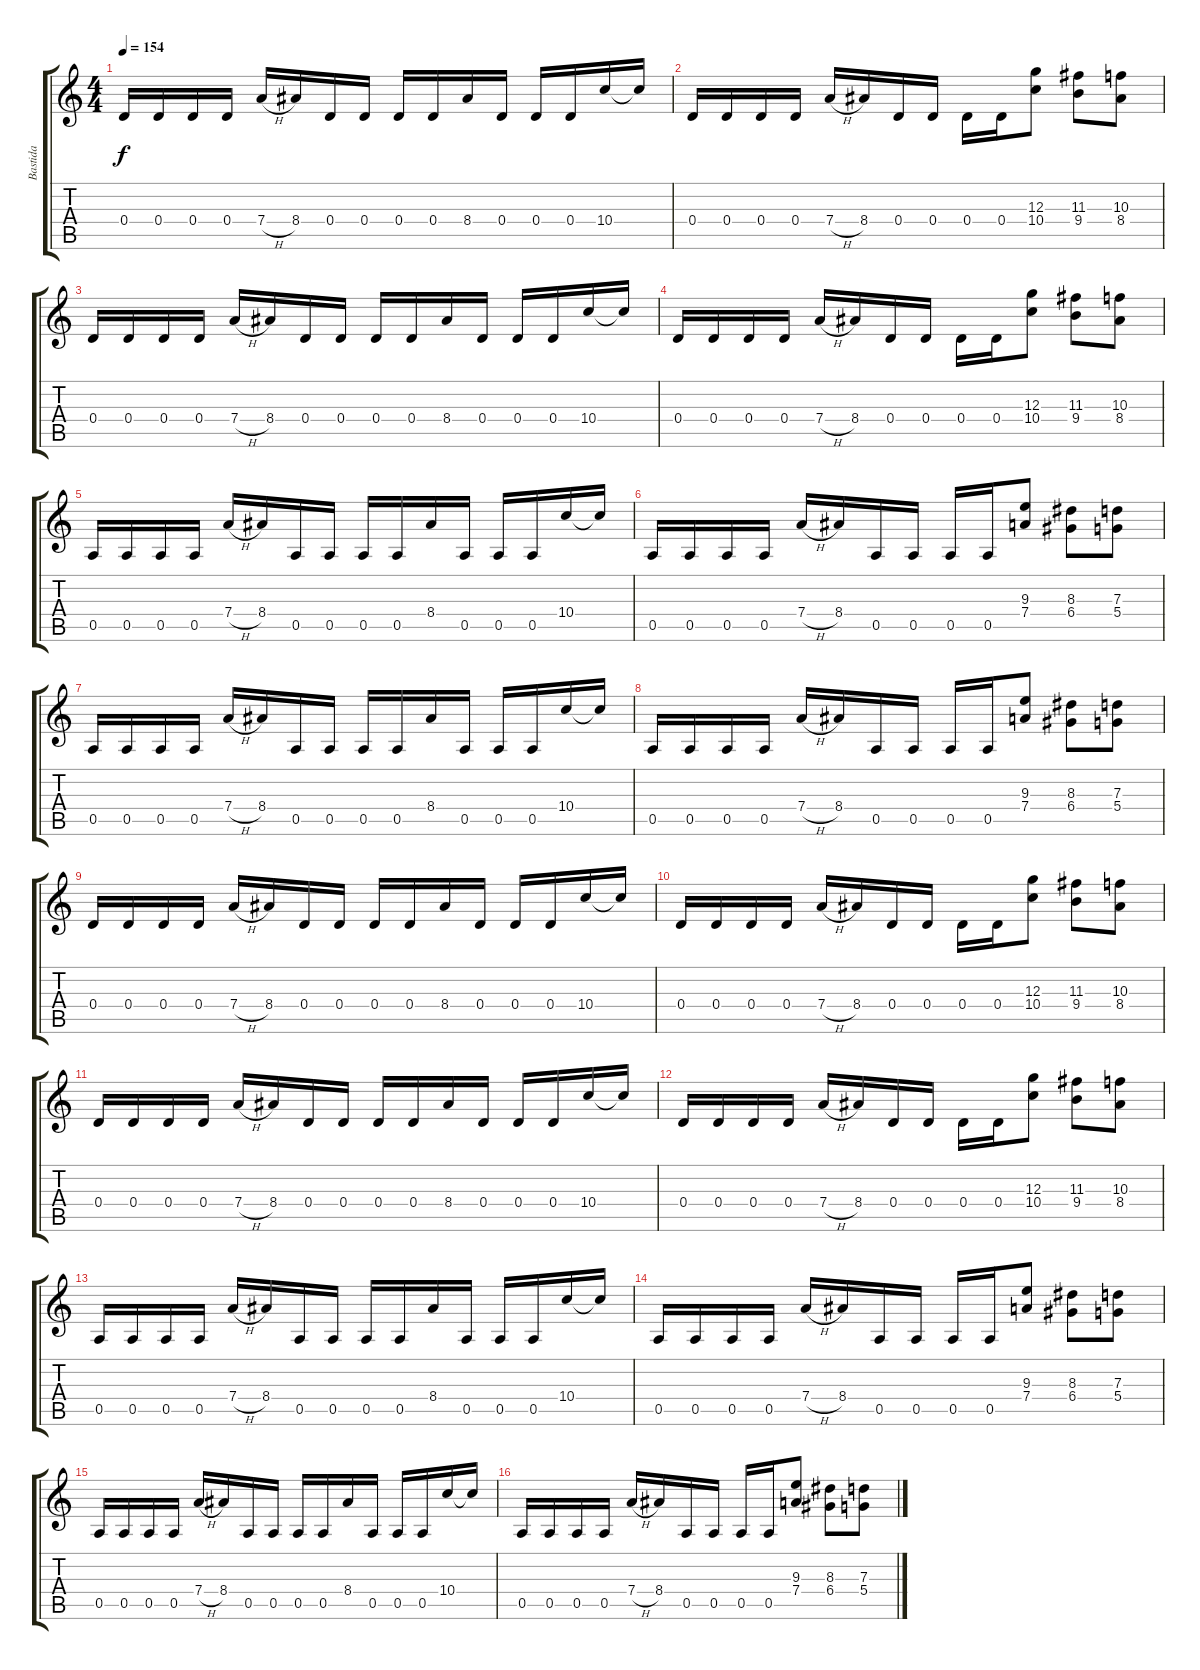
\track ("Bastida" "Bastida") {instrument overdrivenguitar}
\staff {score tabs}
\tuning (E4 B3 G3 D3 A2 E2) {hide}
\ts (4 4)
\tempo 154
\clef g2
\ks c
0.4.16{dy f instrument overdrivenguitar} 0.4.16 0.4.16 0.4.16 7.4{h}.16 8.4.16 0.4.16 0.4.16 0.4.16 0.4.16 8.4.16 0.4.16 0.4.16 0.4.16 10.4.16 10.4{t}.16 |
0.4.16 0.4.16 0.4.16 0.4.16 7.4{h}.16 8.4.16 0.4.16 0.4.16 0.4.16 0.4.16 (12.3 10.4).8 (11.3 9.4).8 (10.3 8.4).8 |
0.4.16 0.4.16 0.4.16 0.4.16 7.4{h}.16 8.4.16 0.4.16 0.4.16 0.4.16 0.4.16 8.4.16 0.4.16 0.4.16 0.4.16 10.4.16 10.4{t}.16 |
0.4.16 0.4.16 0.4.16 0.4.16 7.4{h}.16 8.4.16 0.4.16 0.4.16 0.4.16 0.4.16 (12.3 10.4).8 (11.3 9.4).8 (10.3 8.4).8 |
0.5.16 0.5.16 0.5.16 0.5.16 7.4{h}.16 8.4.16 0.5.16 0.5.16 0.5.16 0.5.16 8.4.16 0.5.16 0.5.16 0.5.16 10.4.16 10.4{t}.16 |
0.5.16 0.5.16 0.5.16 0.5.16 7.4{h}.16 8.4.16 0.5.16 0.5.16 0.5.16 0.5.16 (9.3 7.4).8 (8.3 6.4).8 (7.3 5.4).8 |
0.5.16 0.5.16 0.5.16 0.5.16 7.4{h}.16 8.4.16 0.5.16 0.5.16 0.5.16 0.5.16 8.4.16 0.5.16 0.5.16 0.5.16 10.4.16 10.4{t}.16 |
0.5.16 0.5.16 0.5.16 0.5.16 7.4{h}.16 8.4.16 0.5.16 0.5.16 0.5.16 0.5.16 (9.3 7.4).8 (8.3 6.4).8 (7.3 5.4).8 |
0.4.16 0.4.16 0.4.16 0.4.16 7.4{h}.16 8.4.16 0.4.16 0.4.16 0.4.16 0.4.16 8.4.16 0.4.16 0.4.16 0.4.16 10.4.16 10.4{t}.16 |
0.4.16 0.4.16 0.4.16 0.4.16 7.4{h}.16 8.4.16 0.4.16 0.4.16 0.4.16 0.4.16 (12.3 10.4).8 (11.3 9.4).8 (10.3 8.4).8 |
0.4.16 0.4.16 0.4.16 0.4.16 7.4{h}.16 8.4.16 0.4.16 0.4.16 0.4.16 0.4.16 8.4.16 0.4.16 0.4.16 0.4.16 10.4.16 10.4{t}.16 |
0.4.16 0.4.16 0.4.16 0.4.16 7.4{h}.16 8.4.16 0.4.16 0.4.16 0.4.16 0.4.16 (12.3 10.4).8 (11.3 9.4).8 (10.3 8.4).8 |
0.5.16 0.5.16 0.5.16 0.5.16 7.4{h}.16 8.4.16 0.5.16 0.5.16 0.5.16 0.5.16 8.4.16 0.5.16 0.5.16 0.5.16 10.4.16 10.4{t}.16 |
0.5.16 0.5.16 0.5.16 0.5.16 7.4{h}.16 8.4.16 0.5.16 0.5.16 0.5.16 0.5.16 (9.3 7.4).8 (8.3 6.4).8 (7.3 5.4).8 |
0.5.16 0.5.16 0.5.16 0.5.16 7.4{h}.16 8.4.16 0.5.16 0.5.16 0.5.16 0.5.16 8.4.16 0.5.16 0.5.16 0.5.16 10.4.16 10.4{t}.16 |
0.5.16 0.5.16 0.5.16 0.5.16 7.4{h}.16 8.4.16 0.5.16 0.5.16 0.5.16 0.5.16 (9.3 7.4).8 (8.3 6.4).8 (7.3 5.4).8
